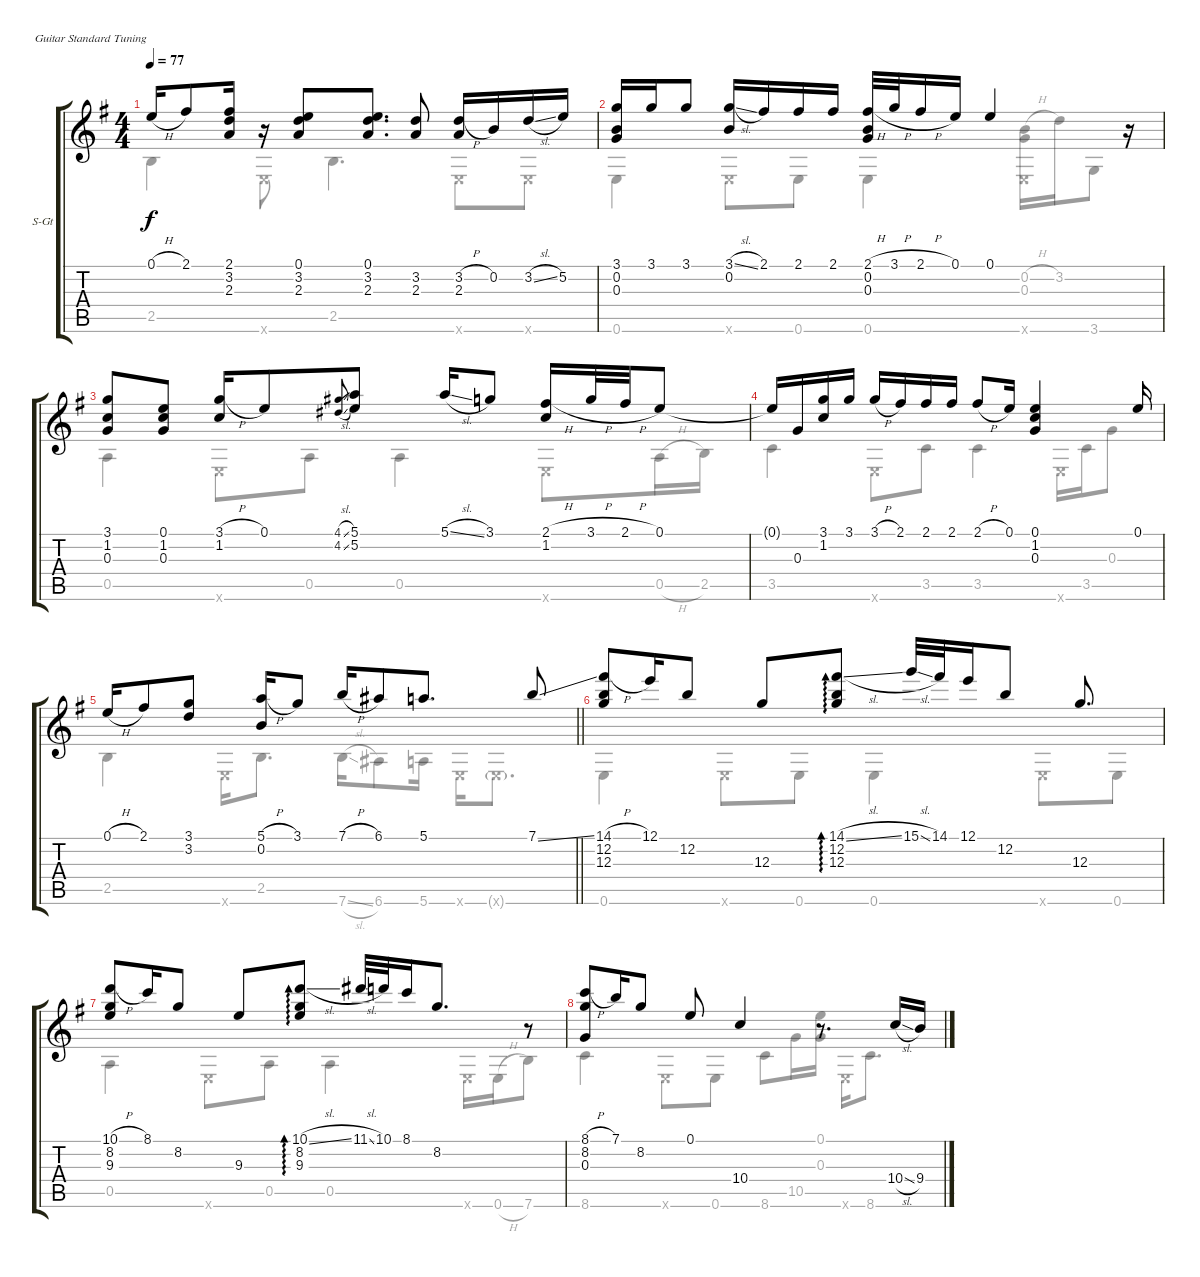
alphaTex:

\defaultSystemsLayout 4
\bracketExtendMode groupsimilarinstruments
\firstSystemTrackNameOrientation horizontal
\otherSystemsTrackNameOrientation horizontal
\track ("Steel Guitar" "S-Gt") {instrument acousticguitarsteel}
\staff {score tabs}
\tuning (E4 B3 G3 D3 A2 E2)
\voice
\ts (4 4)
\tempo 77
\clef g2
\ks eminor
0.1{h}.16{dy f} 2.1.8 (2.1 2.3 3.2).16 r.16 (0.1 2.3 3.2).8 (0.1 3.2 2.3).8{d} (3.2 2.3).8 (3.2{h} 2.3).16 0.2.16 3.2{sl}.16 5.2.16 |
(3.1 0.2 0.3).16 3.1.16 3.1.8 (3.1{sl} 0.2).16 2.1.16 2.1.16 2.1.16 (2.1{h} 0.3 0.2).32 3.1{h}.32 2.1{h}.16 0.1.16 0.1.4 r.16 |
(3.1 1.2 0.3).8 (0.1 0.3 1.2).8 (3.1{h} 1.2).16 0.1.8 (4.1{sl} 4.2{sl}).8{gr} (5.1 5.2).8 5.1{sl}.16 3.1.8 (2.1{h} 1.2).16 3.1{h}.32 2.1{h}.32 0.1.8 |
\scale
0.487459 0.1{t}.16 0.3.16 (3.1 1.2).16 3.1.16 3.1{h}.16 2.1.16 2.1.16 2.1.16 2.1{h}.8 0.1.16 (0.1 1.2 0.3).4 0.1.16 |
\scale
0.512681
\barLineRight lightlight
0.1{h}.16 2.1.8 (3.1 3.2).8 (5.1{h} 0.2).16 3.1.8 7.1{h}.16 6.1.8 5.1.8{d} 7.1{ss}.8 |
(14.1{h} 12.2 12.3).8 12.1.16 12.2.8 12.3.8 (14.1{sl} 12.2 12.3).8{ad 0} 15.1{sl}.32 14.1.32 12.1.16 12.2.8 12.3.8{d} |
(10.1{h} 8.2 9.3).8 8.1.16 8.2.8 9.3.8 (10.1{sl} 8.2 9.3).8{ad 0} 11.1{sl}.32 10.1.32 8.1.16 8.2.8{d} r.8 |
(8.1{h} 8.2 0.3).8 7.1.16 8.2.8 0.1.8 10.4.4 r.8{d} 10.4{sl}.16 9.4.16
\voice
\clef g2
\ottava regular
\simile none
\ks eminor
2.5.4{dy f} 0.6{x}.8 2.5.4{d} 0.6{x}.8 0.6{x}.8 |
0.6.4 0.6{x}.8 0.6.8 0.6.4 (0.6{x} 0.2{h} 0.3).16 3.2.16 3.6.8 |
0.5.4 0.6{x}.8 0.5.8 0.5.4 0.6{x}.8 0.5{h}.16 2.5.16 |
\scale
0.487459 3.5.4 0.6{x}.8 3.5.8 3.5.4 0.6{x}.16 3.5.16 0.3.8 |
\scale
0.512681
\barLineRight lightlight
2.5.4 0.6{x}.16 2.5.8{d} 7.6{sl}.16 6.6.8 5.6.16 0.6{x}.16 0.6{g x}.8{d} |
0.6.4 0.6{x}.8 0.6.8 0.6.4 0.6{x}.8 0.6.8 |
0.5.4 0.6{x}.8 0.5.8 0.5.4 0.6{x}.16 0.6{h}.16 7.6.8 |
8.6.4 0.6{x}.8 0.6.8 8.6.8 10.5.16 (0.1 0.3).16 0.6{x}.16 8.6.8{d}
